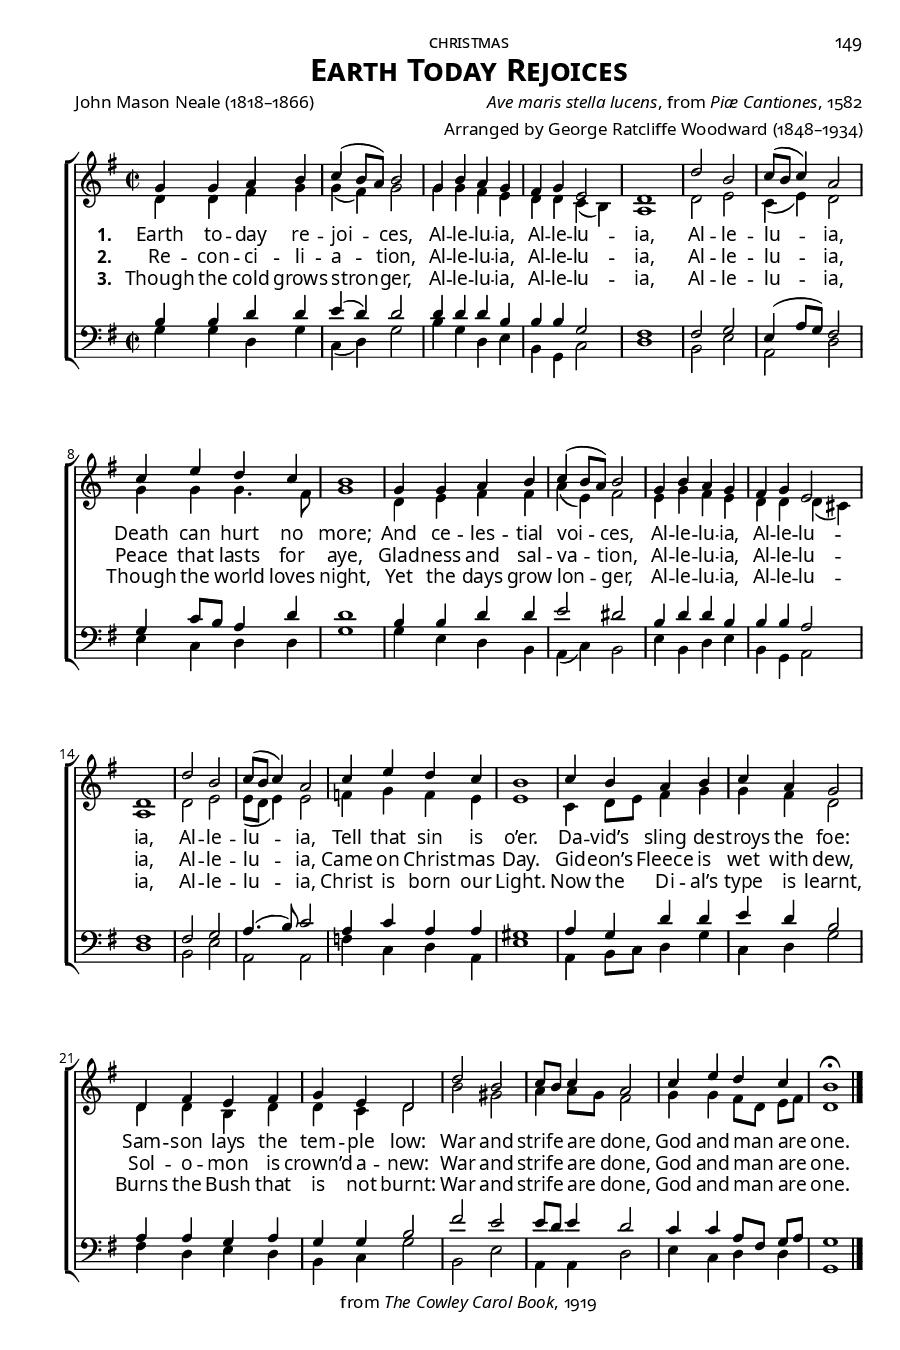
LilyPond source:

\version "2.14.2"
\include "util.ly"
\header {
  title = \markup{\override #'(font-name . "Garamond Premier Pro Semibold"){ \abs-fontsize #15 \smallCapsOldStyle"Earth Today Rejoices"}}
  poet = \markup\oldStyleNum"John Mason Neale (1818–1866)"
  composer = \markup\concat{\italic "Ave maris stella lucens" ", from " \italic "Piæ Cantiones" \oldStyleNum", 1582"}
  arranger = \markup\oldStyleNum"Arranged by George Ratcliffe Woodward (1848–1934)"
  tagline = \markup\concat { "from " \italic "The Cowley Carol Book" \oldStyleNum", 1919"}
}
\paper {
  %print-all-headers = ##f
  paper-height = 9\in
  paper-width = 6\in
  indent = 0\in
  %system-system-spacing = #'((basic-distance . 10) (padding . 0))
  %system-system-spacing =
  %  #'((basic-distance . 0)
  %     (minimum-distance . 0)
  %     (padding . -0.35)
  %     (stretchability . 100))
  ragged-last-bottom = ##f
  ragged-bottom = ##f
  two-sided = ##t
  inner-margin = 0.5\in
  outer-margin = 0.25\in
  top-margin = 0.25\in
  bottom-margin = 0.25\in
  first-page-number = #149
  print-first-page-number = ##t
  headerLine = \markup{\override #'(font-name . "Garamond Premier Pro") \smallCapsOldStyle"christmas"}
  oddHeaderMarkup = \markup\fill-line{
     \override #'(font-name . "Garamond Premier Pro")\abs-fontsize #8.5
     \combine 
        \fill-line{"" \on-the-fly #print-page-number-check-first
        \oldStylePageNum""
        }
        \fill-line{\headerLine}
  }
  evenHeaderMarkup = \markup {
     \override #'(font-name . "Garamond Premier Pro")\abs-fontsize #8.5
     \combine
        \on-the-fly #print-page-number-check-first
        \oldStylePageNum""
        \fill-line{\headerLine}
  }
}
#(set-global-staff-size 15) \paper{ #(define fonts (make-pango-font-tree "GoudyOlSt BT" "Garamond Premier Pro" "Garamond Premier Pro" (/ 15 20))) }
global = {
  \key g \major
  \time 2/2
  \autoBeamOff
  \override DynamicLineSpanner #'staff-padding = #0.0
  \override DynamicLineSpanner #'Y-extent = #'(-1 . 1)
}

sopMusic = \relative c'' {
  g4 g a b |
  c( b8[ a]) b2 |
  g4 b a g |
  fis g e2 |
  
  d1 |
  d'2 b |
  c8([ b] c4) a2 |
  c4 e d c |
  b1 |
  
  g4 g a b |
  c4( b8[ a]) b2 |
  g4 b a g |
  fis g e2 |
  
  d1 |
  d'2 b |
  c8([ b] c4) a2 |
  c4 e d c |
  b1 |
  
  c4 b a b |
  c a g2 |
  d4 fis e fis |
  g e d2 |
  
  d'2 b |
  c8[ b] c4 a2 |
  c4 e d c |
  b1\fermata \bar "|."
}
sopWords = \lyricmode {
  
}

altoMusic = \relative c' {
  d4 d fis g |
  g( fis) g2 |
  g4 g fis e |
  d d c( b) |
  
  a1 |
  d2 e |
  c4( e) d2 |
  g4 g g4. fis8 |
  g1 |
  
  d4 e fis fis |
  a( e) fis2 |
  e4 g fis e |
  d d d( cis) |
  
  a1 |
  d2 e |
  e8[( d] e4) e2 |
  f4 g f e |
  e1 |
  
  c4 d8[ e] fis4 g |
  g fis d2 |
  d4 d b d |
  d c d2 |
  
  b'2 gis |
  a4 a8[ g] fis2 |
  g4 g fis8[ d] e[ fis] |
  d1 \bar "|."
}
altoWords = \lyricmode {
  \dropLyricsV
  \set stanza = #"1. "
  Earth to -- day re -- joi -- ces,
  Al -- le -- lu -- ia,
  Al -- le -- lu -- ia,
  Al -- le -- lu -- ia,
  Death can hurt no more;
  And ce -- les -- tial voi -- ces,
  Al -- le -- lu -- ia,
  Al -- le -- lu -- ia,
  Al -- le -- lu -- ia,
  Tell that sin is o’er.
  Da -- vid’s sling de -- stroys the foe:
  Sam -- son lays the tem -- ple low:
  \set associatedVoice = "altos"
  War and strife are done,
  God and man are one.
}
altoWordsII = \lyricmode {
  \dropLyricsV
%\markup\italic
  \set stanza = #"2. "
  Re -- con -- ci -- li -- a -- tion,
  Al -- le -- lu -- ia,
  Al -- le -- lu -- ia,
  Al -- le -- lu -- ia,
  Peace that lasts for aye,
  Glad -- ness and sal -- va -- tion,
  Al -- le -- lu -- ia,
  Al -- le -- lu -- ia,
  Al -- le -- lu -- ia,
  Came on Christ -- mas Day.
  Gid -- eon’s Fleece is wet with dew,
  Sol -- o -- mon is crown’d a -- new:
  \set associatedVoice = "altos"
  War and strife are done,
  God and man are one.
}
altoWordsIII = \lyricmode {
  \dropLyricsV
  \set stanza = #"3. "
  Though the cold grows stron -- ger,
  Al -- le -- lu -- ia,
  Al -- le -- lu -- ia,
  Al -- le -- lu -- ia,
  Though the world loves night,
  Yet the days grow lon -- ger,
  Al -- le -- lu -- ia,
  Al -- le -- lu -- ia,
  Al -- le -- lu -- ia,
  Christ is born our Light.
  Now the Di -- al’s type is learnt,
  Burns the Bush that is not burnt:
  \set associatedVoice = "altos"
  War and strife are done,
  God and man are one.
}
altoWordsIV = \lyricmode {
  \set stanza = #"4. "
  \set ignoreMelismata = ##t
}
altoWordsV = \lyricmode {
  \set stanza = #"5. "
  \set ignoreMelismata = ##t
}
altoWordsVI = \lyricmode {
  \set stanza = #"6. "
  \set ignoreMelismata = ##t
}
tenorMusic = \relative c' {
  b4 b d d |
  e( d) d2 |
  d4 d d b |
  b b g2 |
  
  fis1 |
  fis2 g |
  e4( a8[ g]) fis2 |
  g4 c8[ b] a4 d |
  d1 |
  
  b4 b d d |
  e2 dis |
  b4 d d b |
  b b a2 |
  
  fis1 |
  fis2 g |
  a4.( b8) c2 |
  a4 c a a |
  gis1 |
  
  a4 g d' d |
  e d b2 |
  a4 a g a |
  g g b2 |
  
  fis'2 e |
  e8[ d] e4 d2 |
  c4 c a8[ fis] g[ a] |
  g1 \bar "|."
}
tenorWords = \lyricmode {

}

bassMusic = \relative c {
  g'4 g d g |
  c,( d) g2 |
  b4 g d e |
  b g c2 |
  
  d1 |
  b2 e |
  a, d |
  e4 c d d |
  g1 |
  
  g4 e d b |
  a( c) b2 |
  e4 b d e |
  b g a2 |
  
  d1 |
  b2 e |
  a, a |
  f'4 c d a |
  e'1 |
  
  a,4 b8[ c] d4 g |
  c, d g2 |
  fis4 d e d |
  b c g'2 |
  
  b, e |
  a,4 a d2 |
  e4 c d d |
  g,1 \bar "|."
}
bassWords = \lyricmode {

}

pianoRH = \relative c' {
  
}
pianoLH = \relative c' {
  
}

\score {
  <<
   \new ChoirStaff <<
    \new Staff = women <<
      \new Voice = "sopranos" { \voiceOne << \global \sopMusic >> }
      \new Voice = "altos" { \voiceTwo << \global \altoMusic >> }
    >>
    \new Lyrics \with { alignAboveContext = #"women" \override VerticalAxisGroup #'nonstaff-relatedstaff-spacing = #'((basic-distance . 1))} \lyricsto "sopranos" \sopWords
    \new Lyrics = "altosVI"  \with { alignBelowContext = #"women" } \lyricsto "sopranos" \altoWordsVI
    \new Lyrics = "altosV"  \with { alignBelowContext = #"women" } \lyricsto "sopranos" \altoWordsV
    \new Lyrics = "altosIV"  \with { alignBelowContext = #"women" } \lyricsto "sopranos" \altoWordsIV
    \new Lyrics = "altosIII"  \with { alignBelowContext = #"women" } \lyricsto "sopranos" \altoWordsIII
    \new Lyrics = "altosII"  \with { alignBelowContext = #"women" } \lyricsto "sopranos" \altoWordsII
    \new Lyrics = "altos"  \with { alignBelowContext = #"women" \override VerticalAxisGroup #'nonstaff-relatedstaff-spacing = #'((basic-distance . 1)) } \lyricsto "sopranos" \altoWords
   \new Staff = men <<
      \clef bass
      \new Voice = "tenors" { \voiceOne << \global \tenorMusic >> }
      \new Voice = "basses" { \voiceTwo << \global \bassMusic >> }
    >>
    \new Lyrics \with { alignAboveContext = #"men" \override VerticalAxisGroup #'nonstaff-relatedstaff-spacing = #'((basic-distance . 1)) } \lyricsto "tenors" \tenorWords
    \new Lyrics \with { alignBelowContext = #"men" \override VerticalAxisGroup #'nonstaff-relatedstaff-spacing = #'((basic-distance . 1)) } \lyricsto "basses" \bassWords
  >>
%    \new PianoStaff << \new Staff { \new Voice { \pianoRH } } \new Staff { \clef "bass" \pianoLH } >>
  >>
  \layout {
    \context {
      \Score
      %\override SpacingSpanner #'base-shortest-duration = #(ly:make-moment 1 8)
      %\override SpacingSpanner #'common-shortest-duration = #(ly:make-moment 1 4)
    }
    \context {
      % Remove all empty staves
      % \Staff \RemoveEmptyStaves \override VerticalAxisGroup #'remove-first = ##t
    }
  }
  \midi {
    \tempo 4 = 90
    \set Staff.midiInstrument = "flute"
  
    \context {
      \Voice
      \remove "Dynamic_performer"
    }
  }
}
